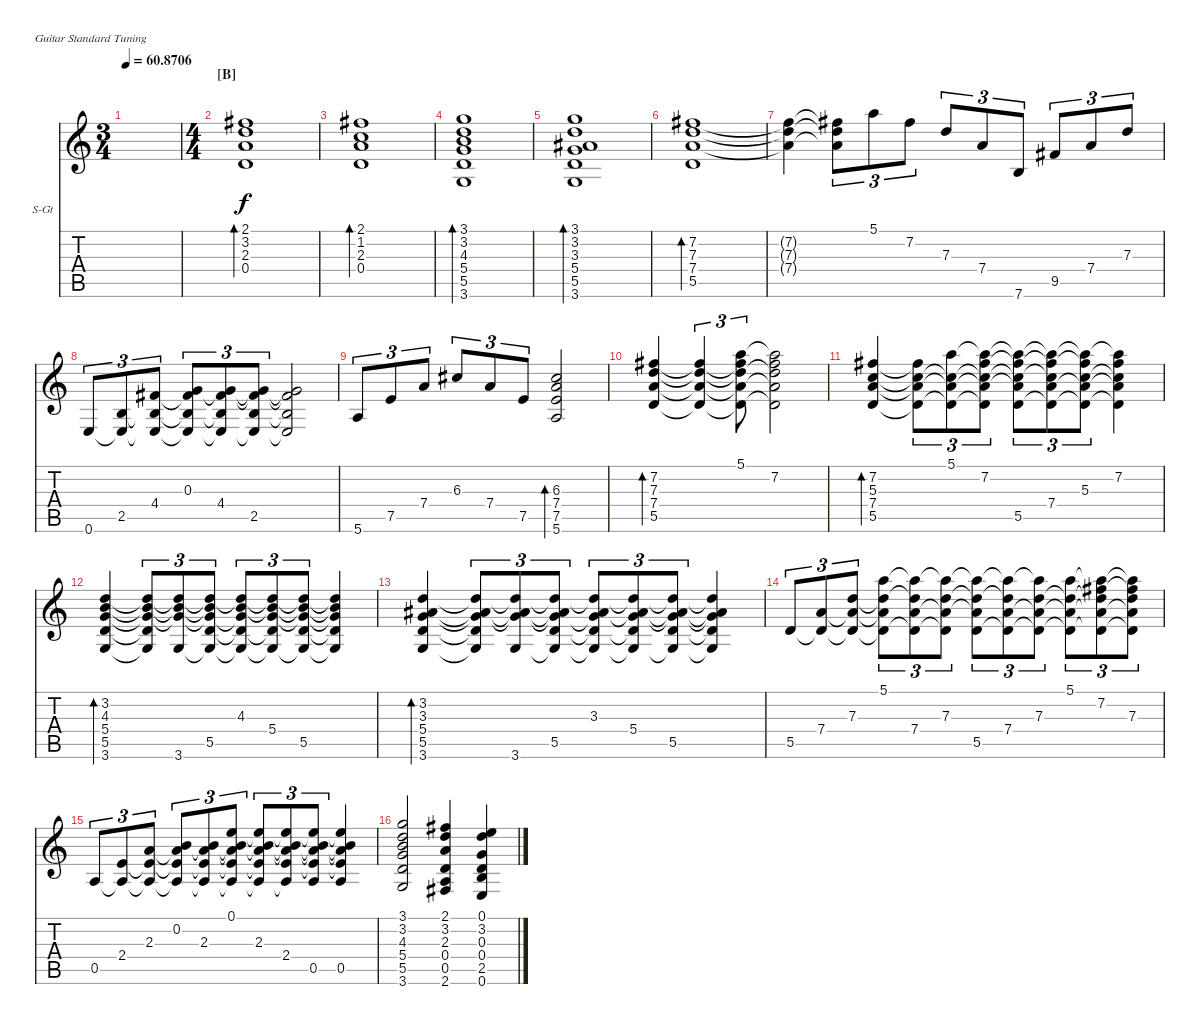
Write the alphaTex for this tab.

\defaultSystemsLayout 4
\bracketExtendMode nobrackets
\firstSystemTrackNameOrientation horizontal
\otherSystemsTrackNameOrientation horizontal
\track ("Steel Guitar" "S-Gt") {instrument acousticguitarsteel}
\staff {score tabs}
\tuning (E4 B3 G3 D3 A2 E2)
\ts (3 4)
\tempo
60.8706
\accidentals auto
\clef g2
\ottava regular
\simile none
\scale
0.408451
\ks c
|
\ts (4 4)
\section ("B" "")
\scale
0.295775 (0.4 2.3 3.2 2.1).1{bd 166} |
\scale
0.333333 (2.3 0.4 1.2 2.1).1{bd 163} |
\scale
0.333333 (3.6 5.5 5.4 4.3 3.2 3.1).1{bd 141} |
\scale
0.333333 (3.1 3.2 3.3 5.4 5.5 3.6).1{bd 188} |
\scale
0.333333 (5.5 7.4 7.3 7.2).1{bd 141} |
\scale
0.333333 (7.2{t} 7.3{t} 7.4{t}).4 (7.2{t} 7.3{t} 7.4{t}).8{tu (3 2)} 5.1.8{tu (3 2)} 7.2.8{tu (3 2)} 7.3.8{tu (3 2)} 7.4.8{tu (3 2)} 7.6.8{tu (3 2)} 9.5.8{tu (3 2)} 7.4.8{tu (3 2)} 7.3.8{tu (3 2)} |
\scale
0.333333 0.6.8{tu (3 2)} (2.5 0.6{t}).8{tu (3 2)} (4.4 0.6{t} 2.5{t}).8{tu (3 2)} (0.3 0.6{t} 2.5{t} 4.4{t}).8{tu (3 2)} (4.4 0.6{t} 0.3{t} 2.5{t}).8{tu (3 2)} (2.5 0.6{t} 4.4{t} 0.3{t}).8{tu (3 2)} (0.6{t} 2.5{t} 4.4{t} 0.3{t}).2 |
\scale
0.333333 5.6.8{tu (3 2)} 7.5.8{tu (3 2)} 7.4.8{tu (3 2)} 6.3.8{tu (3 2)} 7.4.8{tu (3 2)} 7.5.8{tu (3 2)} (5.6 7.5 7.4 6.3).2{bd 138} |
\scale
0.333333 (5.5 7.4 7.3 7.2).4{bd 135} (7.2{t} 7.3{t} 7.4{t} 5.5{t}).4{tu (3 2)} (5.1 5.5{t} 7.4{t} 7.3{t} 7.2{t}).8{tu (3 2)} (7.2 5.5{t} 7.4{t} 7.3{t} 5.1{t}).2 |
\scale
0.333333 (5.5 7.4 5.3 7.2).4{bd 132} (7.2{t} 5.3{t} 7.4{t} 5.5{t}).8{tu (3 2)} (5.1 5.3{t} 7.4{t} 5.5{t}).8{tu (3 2)} (7.2 5.3{t} 7.4{t} 5.5{t} 5.1{t}).8{tu (3 2)} (5.5 7.2{t} 5.3{t} 7.4{t} 5.1{t}).8{tu (3 2)} (7.4 7.2{t} 5.3{t} 5.5{t} 5.1{t}).8{tu (3 2)} (5.3 7.2{t} 5.5{t} 7.4{t} 5.1{t}).8{tu (3 2)} (7.2 5.5{t} 7.4{t} 5.3{t} 5.1{t}).4 |
\scale
0.333333 (5.5 5.4 4.3 3.2 3.6).4{bd 132} (3.2{t} 4.3{t} 5.4{t} 5.5{t} 3.6{t}).8{tu (3 2)} (4.3{t} 5.4{t} 3.6 3.2{t}).8{tu (3 2)} (4.3{t} 5.4{t} 5.5 3.2{t} 3.6{t}).8{tu (3 2)} (4.3 5.4{t} 3.2{t} 3.6{t} 5.5{t}).8{tu (3 2)} (4.3{t} 3.2{t} 3.6{t} 5.5{t} 5.4).8{tu (3 2)} (5.4{t} 4.3{t} 3.2{t} 3.6{t} 5.5).8{tu (3 2)} (5.5{t} 5.4{t} 4.3{t} 3.2{t} 3.6{t}).4 |
\scale
0.333333 (5.5 5.4 3.3 3.2 3.6).4{bd 132} (3.2{t} 3.3{t} 5.4{t} 5.5{t} 3.6{t}).8{tu (3 2)} (3.3{t} 5.4{t} 3.6 3.2{t}).8{tu (3 2)} (3.3{t} 5.4{t} 5.5 3.2{t} 3.6{t}).8{tu (3 2)} (3.3 5.4{t} 3.2{t} 3.6{t} 5.5{t}).8{tu (3 2)} (3.3{t} 3.2{t} 3.6{t} 5.5{t} 5.4).8{tu (3 2)} (5.4{t} 3.3{t} 3.2{t} 3.6{t} 5.5).8{tu (3 2)} (5.5{t} 5.4{t} 3.3{t} 3.2{t} 3.6{t}).4 |
\scale
0.333333 5.5.8{tu (3 2)} (7.4 5.5{t}).8{tu (3 2)} (7.3 5.5{t} 7.4{t}).8{tu (3 2)} (5.1 5.5{t} 7.4{t} 7.3{t}).8{tu (3 2)} (7.4 5.5{t} 7.3{t} 5.1{t}).8{tu (3 2)} (7.3 5.5{t} 7.4{t} 5.1{t}).8{tu (3 2)} (5.5 7.4{t} 7.3{t} 5.1{t}).8{tu (3 2)} (7.4 5.5{t} 7.3{t} 5.1{t}).8{tu (3 2)} (7.3 5.5{t} 7.4{t} 5.1{t}).8{tu (3 2)} (5.1 5.5{t} 7.4{t} 7.3{t}).8{tu (3 2)} (7.2 5.5{t} 7.4{t} 7.3{t} 5.1{t}).8{tu (3 2)} (7.3 5.5{t} 7.4{t} 7.2{t} 5.1{t}).8{tu (3 2)} |
\scale
0.333333 0.5.8{tu (3 2)} (2.4 0.5{t}).8{tu (3 2)} (2.3 0.5{t} 2.4{t}).8{tu (3 2)} (0.2 0.5{t} 2.4{t} 2.3{t}).8{tu (3 2)} (2.3 0.5{t} 2.4{t} 0.2{t}).8{tu (3 2)} (0.1 0.5{t} 2.4{t} 2.3{t} 0.2{t}).8{tu (3 2)} (2.3 0.5{t} 2.4{t} 0.2{t} 0.1{t}).8{tu (3 2)} (2.4 0.5{t} 2.3{t} 0.2{t} 0.1{t}).8{tu (3 2)} (0.5 2.4{t} 2.3{t} 0.2{t} 0.1{t}).8{tu (3 2)} (0.1{t} 0.2{t} 2.3{t} 2.4{t} 0.5).4 |
\scale
0.333333 (3.6 5.5 5.4 4.3 3.2 3.1).2 (2.1 3.2 2.3 0.4 0.5 2.6).4 (0.6 2.5 0.4 0.3 3.2 0.1).4
